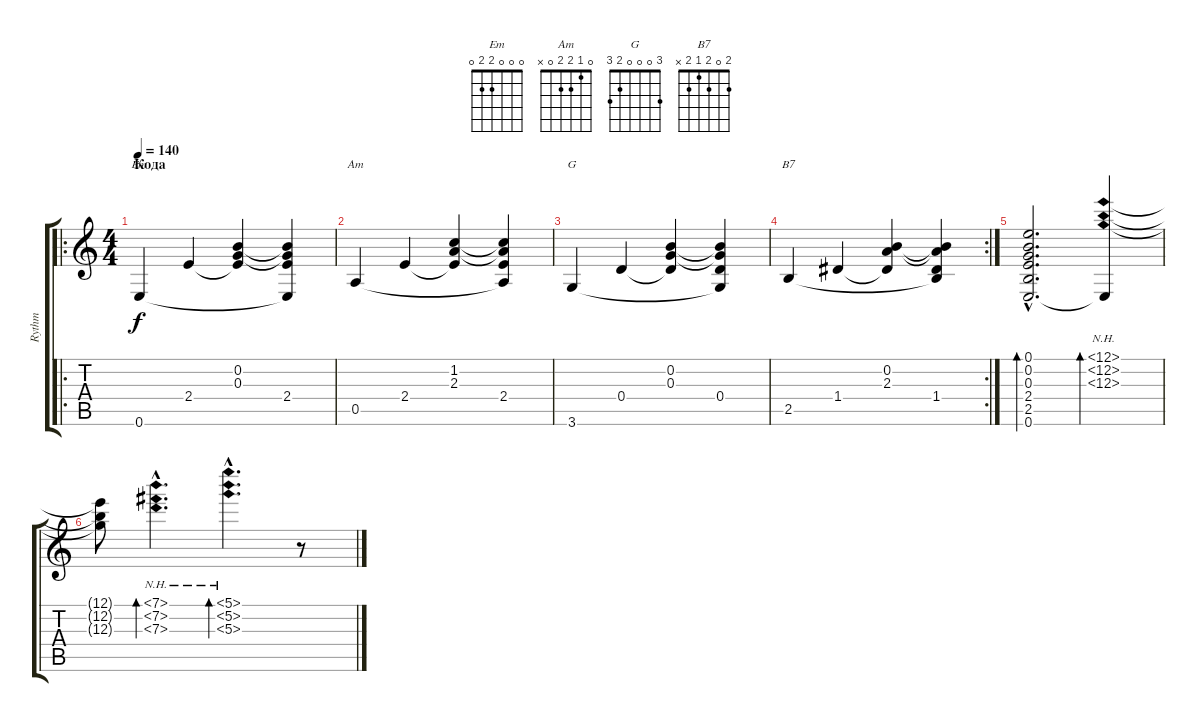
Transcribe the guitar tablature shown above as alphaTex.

\track ("Rythm" "Rythm") {instrument acousticguitarsteel}
\staff {score tabs}
\tuning (E4 B3 G3 D3 A2 E2) {hide}
\chord ("Em" 0 0 0 2 2 0)
\chord ("Am" 0 1 2 2 0 x)
\chord ("G" 3 0 0 0 2 3)
\chord ("B7" 2 0 2 1 2 x)
\ro
\ts (4 4)
\section ("" "Кода")
\tempo 140
\clef g2
\ks c
0.6.4{ch "Em" dy f} 2.4.4 (0.2 0.3 2.4{t}).4 (0.2{t} 0.3{t} 2.4 0.6{t}).4 |
0.5.4{ch "Am"} 2.4.4 (1.2 2.3 2.4{t}).4 (1.2{t} 2.3{t} 2.4 0.5{t}).4 |
3.6.4{ch "G"} 0.4.4 (0.2 0.3 0.4{t}).4 (0.2{t} 0.3{t} 0.4 3.6{t}).4 |
\rc 2
2.5.4{ch "B7"} 1.4.4 (0.2 2.3 1.4{t}).4 (0.2{t} 2.3{t} 1.4 2.5{t}).4 |
(0.1{hac} 0.2{hac} 0.3{hac} 2.4{hac} 2.5{hac} 0.6{hac}).2{d bd 480} (12.1{nh} 12.2{nh} 12.3{nh} 0.6{t}).4{bd 480} |
(12.1{t} 12.2{t} 12.3{t}).8 (7.1{nh hac} 7.2{nh hac} 7.3{nh hac}).4{d bd 480} (5.1{nh hac} 5.2{nh hac} 5.3{nh hac}).4{d bd 480} r.8
